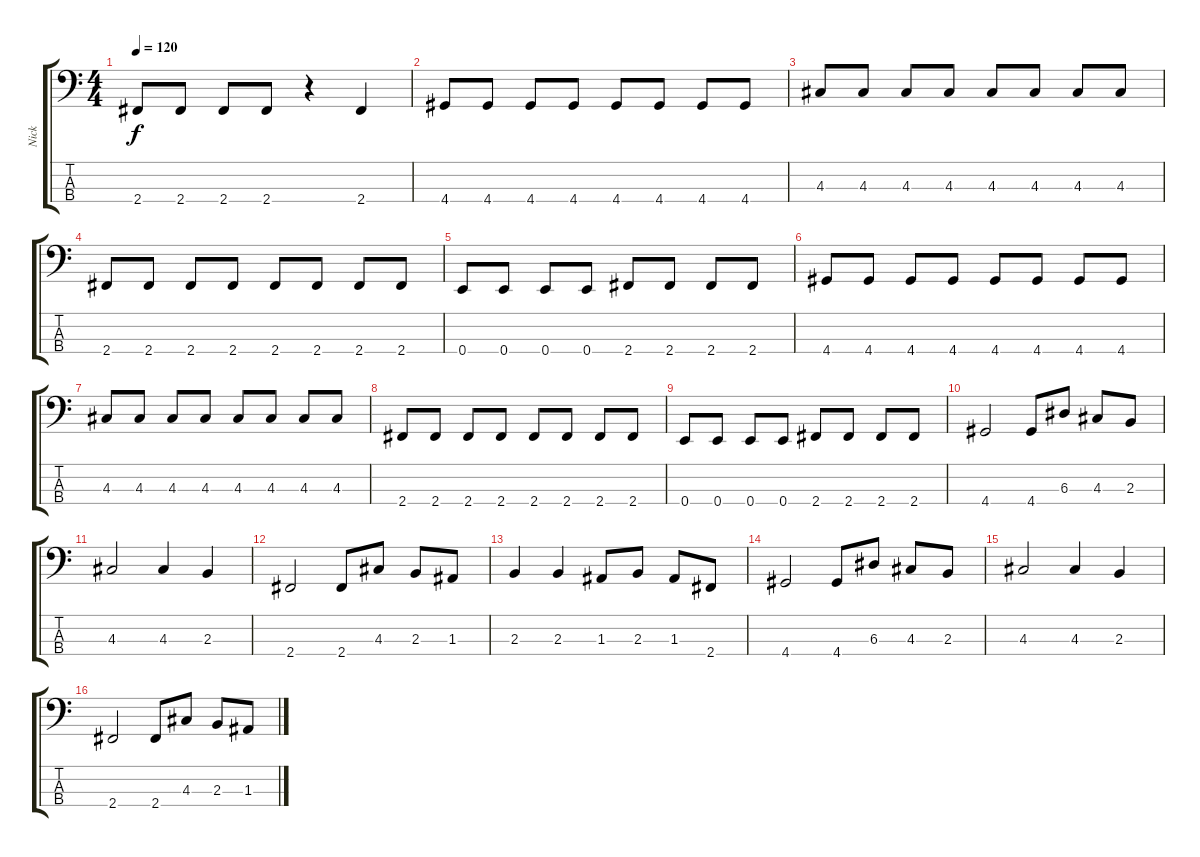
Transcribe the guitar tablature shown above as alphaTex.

\track ("Nick" "Nick") {instrument electricbassfinger}
\staff {score tabs}
\tuning (G2 D2 A1 E1) {hide}
\ts (4 4)
\tempo 120
\clef f4
\ks c
2.4.8{dy f} 2.4.8 2.4.8 2.4.8 r.4 2.4.4 |
4.4.8 4.4.8 4.4.8 4.4.8 4.4.8 4.4.8 4.4.8 4.4.8 |
4.3.8 4.3.8 4.3.8 4.3.8 4.3.8 4.3.8 4.3.8 4.3.8 |
2.4.8 2.4.8 2.4.8 2.4.8 2.4.8 2.4.8 2.4.8 2.4.8 |
0.4.8 0.4.8 0.4.8 0.4.8 2.4.8 2.4.8 2.4.8 2.4.8 |
4.4.8 4.4.8 4.4.8 4.4.8 4.4.8 4.4.8 4.4.8 4.4.8 |
4.3.8 4.3.8 4.3.8 4.3.8 4.3.8 4.3.8 4.3.8 4.3.8 |
2.4.8 2.4.8 2.4.8 2.4.8 2.4.8 2.4.8 2.4.8 2.4.8 |
0.4.8 0.4.8 0.4.8 0.4.8 2.4.8 2.4.8 2.4.8 2.4.8 |
4.4.2 4.4.8 6.3.8 4.3.8 2.3.8 |
4.3.2 4.3.4 2.3.4 |
2.4.2 2.4.8 4.3.8 2.3.8 1.3.8 |
2.3.4 2.3.4 1.3.8 2.3.8 1.3.8 2.4.8 |
4.4.2 4.4.8 6.3.8 4.3.8 2.3.8 |
4.3.2 4.3.4 2.3.4 |
2.4.2 2.4.8 4.3.8 2.3.8 1.3.8
